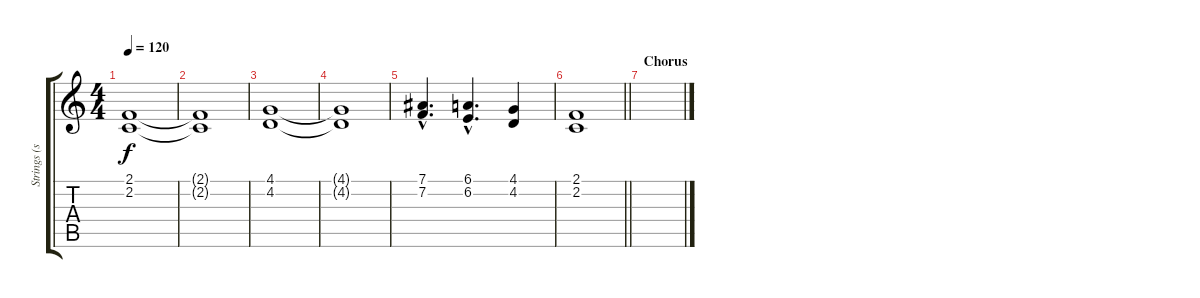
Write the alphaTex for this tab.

\track ("Strings (sample)" "Strings (s") {instrument stringensemble1}
\staff {score tabs}
\tuning (Eb4 Bb3 Gb3 Db3 Ab2 Eb2) {hide}
\ts (4 4)
\tempo 120
\clef g2
\ks c
(2.1{t} 2.2{t}).1{dy f} |
(2.1{t} 2.2{t}).1 |
(4.1 4.2).1 |
(4.1{t} 4.2{t}).1 |
(7.1{hac} 7.2{hac}).4{d} (6.1{hac} 6.2{hac}).4{d} (4.1 4.2).4 |
\barLineRight lightlight
(2.1 2.2).1 |
\section ("" "Chorus")
